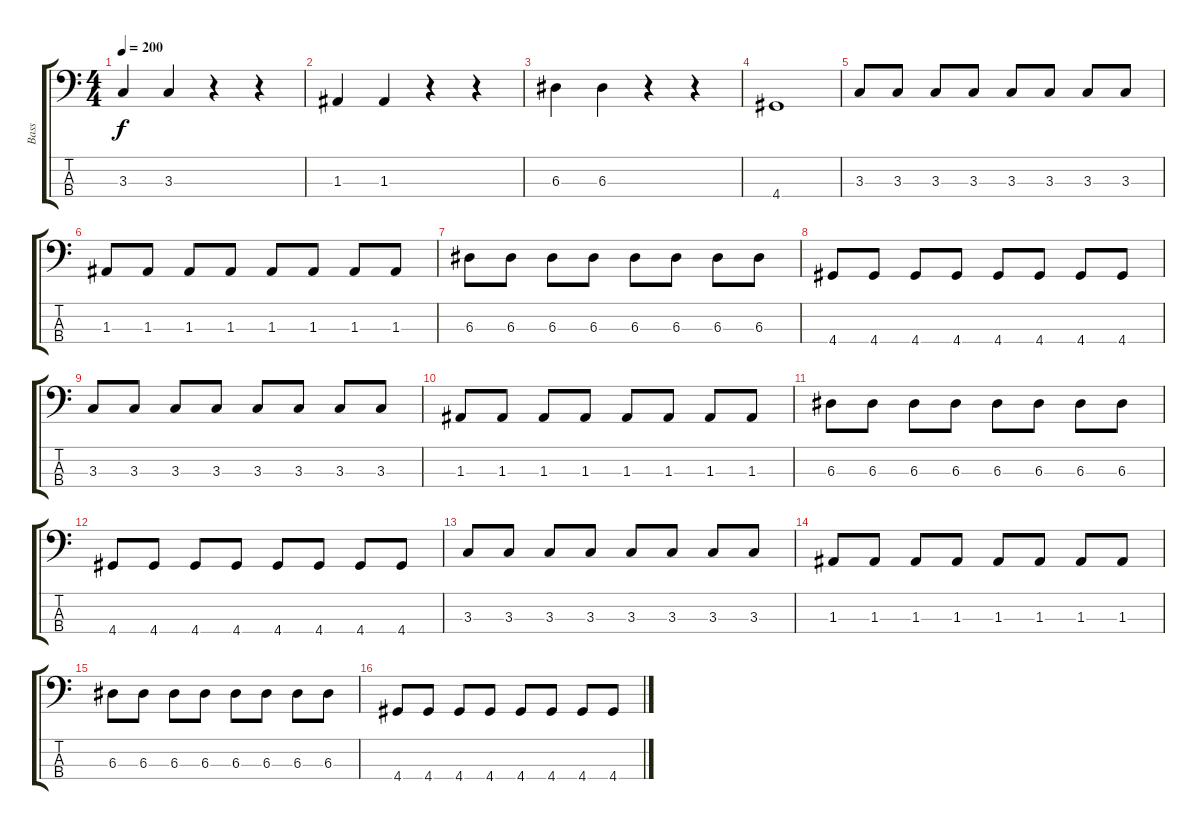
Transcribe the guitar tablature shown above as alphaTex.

\track ("Bass" "Bass") {instrument electricbasspick}
\staff {score tabs}
\tuning (G2 D2 A1 E1) {hide}
\ts (4 4)
\tempo 200
\clef f4
\ks c
3.3.4{dy f} 3.3.4 r.4 r.4 |
1.3.4 1.3.4 r.4 r.4 |
6.3.4 6.3.4 r.4 r.4 |
4.4.1 |
3.3.8 3.3.8 3.3.8 3.3.8 3.3.8 3.3.8 3.3.8 3.3.8 |
1.3.8 1.3.8 1.3.8 1.3.8 1.3.8 1.3.8 1.3.8 1.3.8 |
6.3.8 6.3.8 6.3.8 6.3.8 6.3.8 6.3.8 6.3.8 6.3.8 |
4.4.8 4.4.8 4.4.8 4.4.8 4.4.8 4.4.8 4.4.8 4.4.8 |
3.3.8 3.3.8 3.3.8 3.3.8 3.3.8 3.3.8 3.3.8 3.3.8 |
1.3.8 1.3.8 1.3.8 1.3.8 1.3.8 1.3.8 1.3.8 1.3.8 |
6.3.8 6.3.8 6.3.8 6.3.8 6.3.8 6.3.8 6.3.8 6.3.8 |
4.4.8 4.4.8 4.4.8 4.4.8 4.4.8 4.4.8 4.4.8 4.4.8 |
3.3.8 3.3.8 3.3.8 3.3.8 3.3.8 3.3.8 3.3.8 3.3.8 |
1.3.8 1.3.8 1.3.8 1.3.8 1.3.8 1.3.8 1.3.8 1.3.8 |
6.3.8 6.3.8 6.3.8 6.3.8 6.3.8 6.3.8 6.3.8 6.3.8 |
4.4.8 4.4.8 4.4.8 4.4.8 4.4.8 4.4.8 4.4.8 4.4.8
